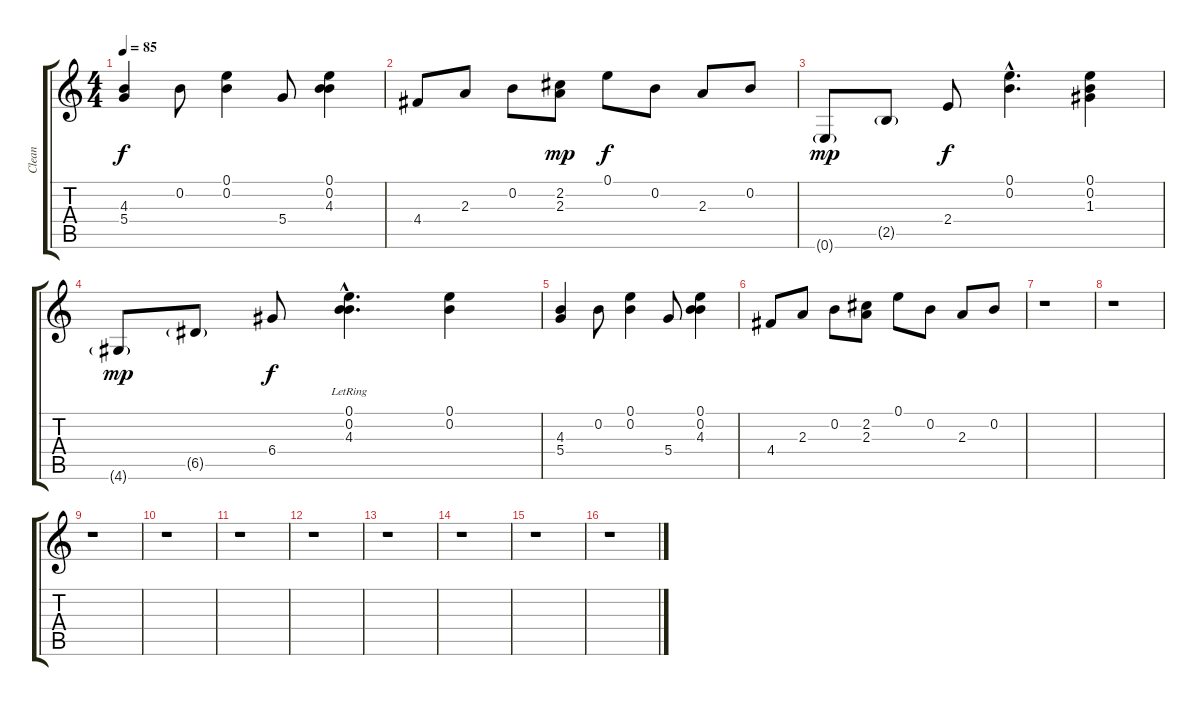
\track ("Clean" "Clean") {instrument electricguitarclean}
\staff {score tabs}
\tuning (E4 B3 G3 D3 A2 E2) {hide}
\ts (4 4)
\tempo 85
\clef g2
\ks c
(4.3 5.4).4{dy f} 0.2.8 (0.1 0.2).4 5.4.8 (0.1 0.2 4.3).4 |
4.4.8 2.3.8 0.2.8 (2.2 2.3).8{dy mp} 0.1.8{dy f} 0.2.8 2.3.8 0.2.8 |
0.6{g}.8{dy mp} 2.5{g}.8 2.4.8{dy f} (0.1{hac} 0.2{hac}).4{d} (0.1 0.2 1.3).4 |
4.6{g}.8{dy mp} 6.5{g}.8 6.4.8{dy f} (0.1{hac lr} 0.2{hac lr} 4.3{hac lr}).4{d} (0.1 0.2).4 |
(4.3 5.4).4 0.2.8 (0.1 0.2).4 5.4.8 (0.1 0.2 4.3).4 |
4.4.8 2.3.8 0.2.8 (2.2 2.3).8 0.1.8 0.2.8 2.3.8 0.2.8 |
r.1 |
r.1 |
r.1 |
r.1 |
r.1 |
r.1 |
r.1 |
r.1 |
r.1 |
r.1
